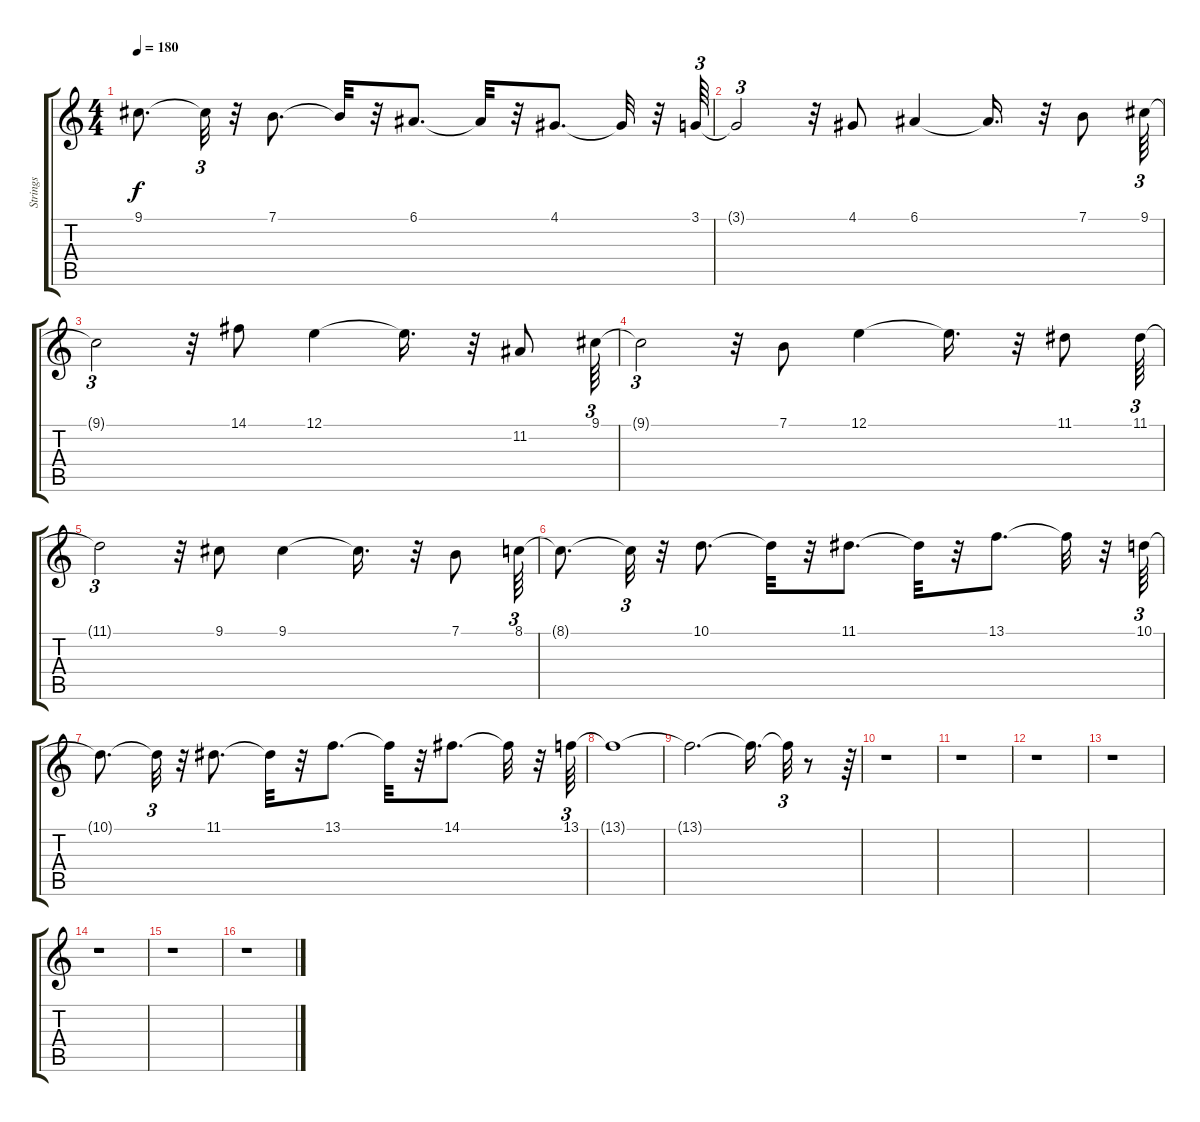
\track ("Strings" "Strings") {instrument stringensemble1}
\staff {score tabs}
\tuning (E4 B3 G3 D3 A2 E2) {hide}
\ts (4 4)
\tempo 180
\clef g2
\ks c
9.1{t}.8{d dy f} 9.1{t}.32{tu (3 2)} r.32 7.1.8{d} 7.1{t}.32 r.32 6.1.8{d} 6.1{t}.32 r.32 4.1.8{d} 4.1{t}.32 r.32 3.1.64{tu (3 2)} |
3.1{t}.2{tu (3 2)} r.32 4.1.8 6.1.4 6.1{t}.16{d} r.32 7.1.8 9.1.64{tu (3 2)} |
9.1{t}.2{tu (3 2)} r.32 14.1.8 12.1.4 12.1{t}.16{d} r.32 11.2.8 9.1.64{tu (3 2)} |
9.1{t}.2{tu (3 2)} r.32 7.1.8 12.1.4 12.1{t}.16{d} r.32 11.1.8 11.1.64{tu (3 2)} |
11.1{t}.2{tu (3 2)} r.32 9.1.8 9.1.4 9.1{t}.16{d} r.32 7.1.8 8.1.64{tu (3 2)} |
8.1{t}.8{d} 8.1{t}.32{tu (3 2)} r.32 10.1.8{d} 10.1{t}.32 r.32 11.1.8{d} 11.1{t}.32 r.32 13.1.8{d} 13.1{t}.32 r.32 10.1.64{tu (3 2)} |
10.1{t}.8{d} 10.1{t}.32{tu (3 2)} r.32 11.1.8{d} 11.1{t}.32 r.32 13.1.8{d} 13.1{t}.32 r.32 14.1.8{d} 14.1{t}.32 r.32 13.1.64{tu (3 2)} |
13.1{t}.1 |
13.1{t}.2{d} 13.1{t}.16{d} 13.1{t}.32{tu (3 2)} r.8 r.64{tu (3 2)} |
r.1 |
r.1 |
r.1 |
r.1 |
r.1 |
r.1 |
r.1
